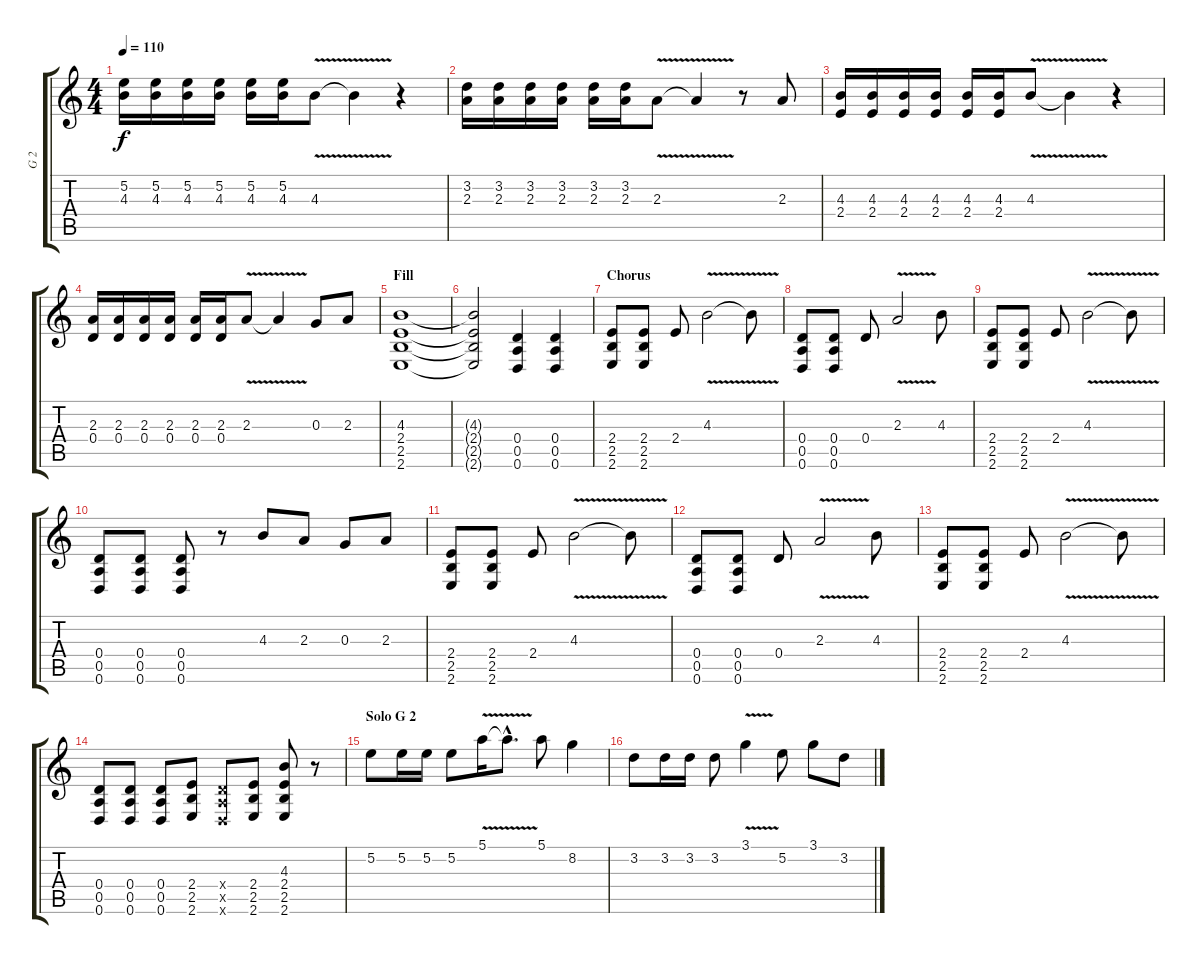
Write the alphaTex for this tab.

\track ("G 2" "G 2") {instrument distortionguitar}
\staff {score tabs}
\tuning (E4 B3 G3 D3 A2 D2) {hide}
\ts (4 4)
\tempo 110
\clef g2
\ks c
(5.2 4.3).16{dy f instrument electricguitarclean} (5.2 4.3).16 (5.2 4.3).16 (5.2 4.3).16 (5.2 4.3).16 (5.2 4.3).16 4.3{v}.8 4.3{t}.4 r.4 |
(3.2 2.3).16 (3.2 2.3).16 (3.2 2.3).16 (3.2 2.3).16 (3.2 2.3).16 (3.2 2.3).16 2.3{v}.8 2.3{t}.4 r.8 2.3.8 |
(4.3 2.4).16 (4.3 2.4).16 (4.3 2.4).16 (4.3 2.4).16 (4.3 2.4).16 (4.3 2.4).16 4.3{v}.8 4.3{t}.4 r.4 |
(2.3 0.4).16 (2.3 0.4).16 (2.3 0.4).16 (2.3 0.4).16 (2.3 0.4).16 (2.3 0.4).16 2.3{v}.8 2.3{t}.4 0.3.8{instrument distortionguitar} 2.3.8 |
\section ("" "Fill")
(4.3 2.4 2.5 2.6).1 |
(4.3{t} 2.4{t} 2.5{t} 2.6{t}).2 (0.4 0.5 0.6).4 (0.4 0.5 0.6).4 |
\section ("" "Chorus")
(2.4 2.5 2.6).8 (2.4 2.5 2.6).8 2.4.8 4.3{v}.2 4.3{t}.8 |
(0.4 0.5 0.6).8 (0.4 0.5 0.6).8 0.4.8 2.3{v}.2 4.3.8 |
(2.4 2.5 2.6).8 (2.4 2.5 2.6).8 2.4.8 4.3{v}.2 4.3{t}.8 |
(0.4 0.5 0.6).8 (0.4 0.5 0.6).8 (0.4 0.5 0.6).8 r.8 4.3.8 2.3.8 0.3.8 2.3.8 |
(2.4 2.5 2.6).8 (2.4 2.5 2.6).8 2.4.8 4.3{v}.2 4.3{t}.8 |
(0.4 0.5 0.6).8 (0.4 0.5 0.6).8 0.4.8 2.3{v}.2 4.3.8 |
(2.4 2.5 2.6).8 (2.4 2.5 2.6).8 2.4.8 4.3{v}.2 4.3{t}.8 |
(0.4 0.5 0.6).8 (0.4 0.5 0.6).8 (0.4 0.5 0.6).8 (2.4 2.5 2.6).8 (0.4{x} 0.5{x} 0.6{x}).8 (2.4 2.5 2.6).8 (4.3 2.4 2.5 2.6).8 r.8 |
\section ("" "Solo G 2")
5.2.8 5.2.16 5.2.16 5.2.8 5.1{v}.16 5.1{hac t}.8{d} 5.1.8 8.2.4 |
3.2.8 3.2.16 3.2.16 3.2.8 3.1{v}.4 5.2.8 3.1.8 3.2.8
